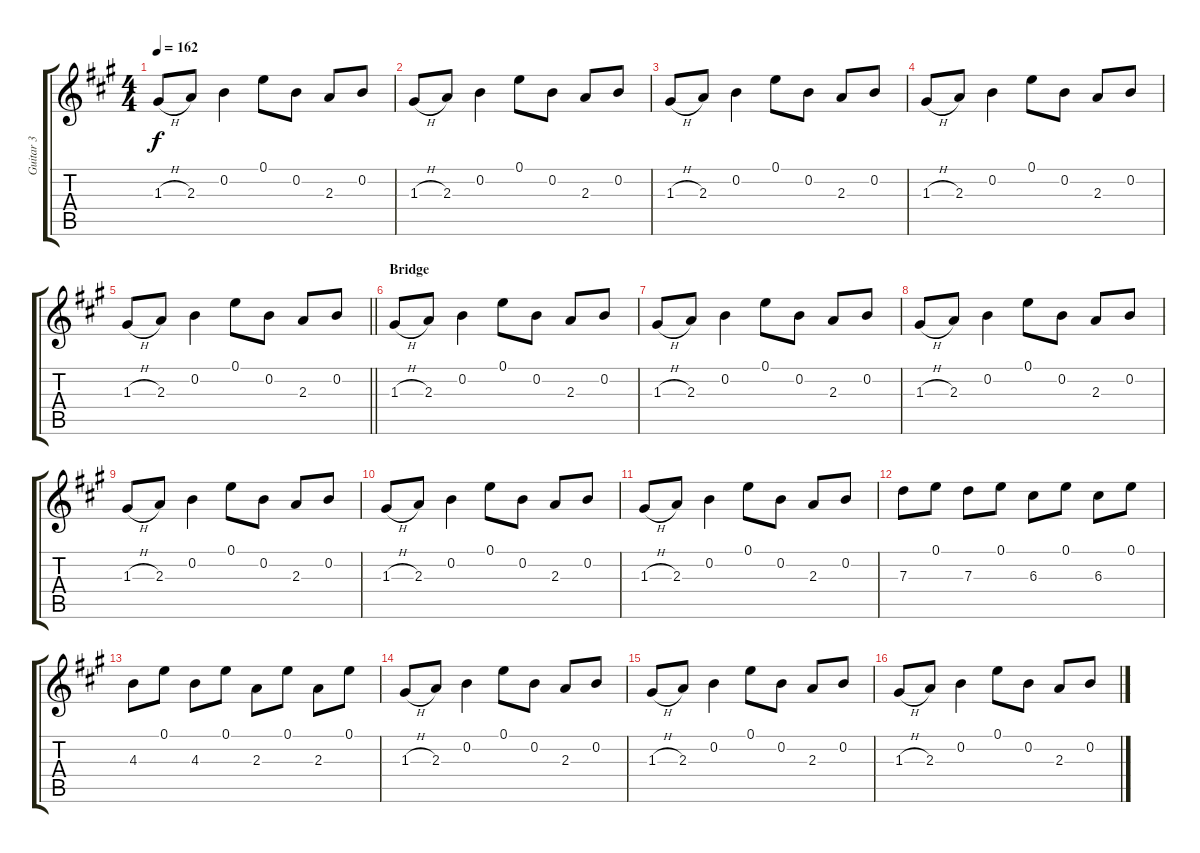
\track ("Guitar 3" "Guitar 3") {instrument acousticguitarsteel}
\staff {score tabs}
\tuning (E4 B3 G3 D3 A2 D2) {hide}
\ts (4 4)
\tempo 162
\clef g2
\ks a
1.3{h}.8{dy f} 2.3.8 0.2.4 0.1.8 0.2.8 2.3.8 0.2.8 |
1.3{h}.8 2.3.8 0.2.4 0.1.8 0.2.8 2.3.8 0.2.8 |
1.3{h}.8 2.3.8 0.2.4 0.1.8 0.2.8 2.3.8 0.2.8 |
1.3{h}.8 2.3.8 0.2.4 0.1.8 0.2.8 2.3.8 0.2.8 |
\barLineRight lightlight
1.3{h}.8 2.3.8 0.2.4 0.1.8 0.2.8 2.3.8 0.2.8 |
\section ("" "Bridge")
1.3{h}.8 2.3.8 0.2.4 0.1.8 0.2.8 2.3.8 0.2.8 |
1.3{h}.8 2.3.8 0.2.4 0.1.8 0.2.8 2.3.8 0.2.8 |
1.3{h}.8 2.3.8 0.2.4 0.1.8 0.2.8 2.3.8 0.2.8 |
1.3{h}.8 2.3.8 0.2.4 0.1.8 0.2.8 2.3.8 0.2.8 |
1.3{h}.8 2.3.8 0.2.4 0.1.8 0.2.8 2.3.8 0.2.8 |
1.3{h}.8 2.3.8 0.2.4 0.1.8 0.2.8 2.3.8 0.2.8 |
7.3.8 0.1.8 7.3.8 0.1.8 6.3.8 0.1.8 6.3.8 0.1.8 |
4.3.8 0.1.8 4.3.8 0.1.8 2.3.8 0.1.8 2.3.8 0.1.8 |
1.3{h}.8 2.3.8 0.2.4 0.1.8 0.2.8 2.3.8 0.2.8 |
1.3{h}.8 2.3.8 0.2.4 0.1.8 0.2.8 2.3.8 0.2.8 |
1.3{h}.8 2.3.8 0.2.4 0.1.8 0.2.8 2.3.8 0.2.8
